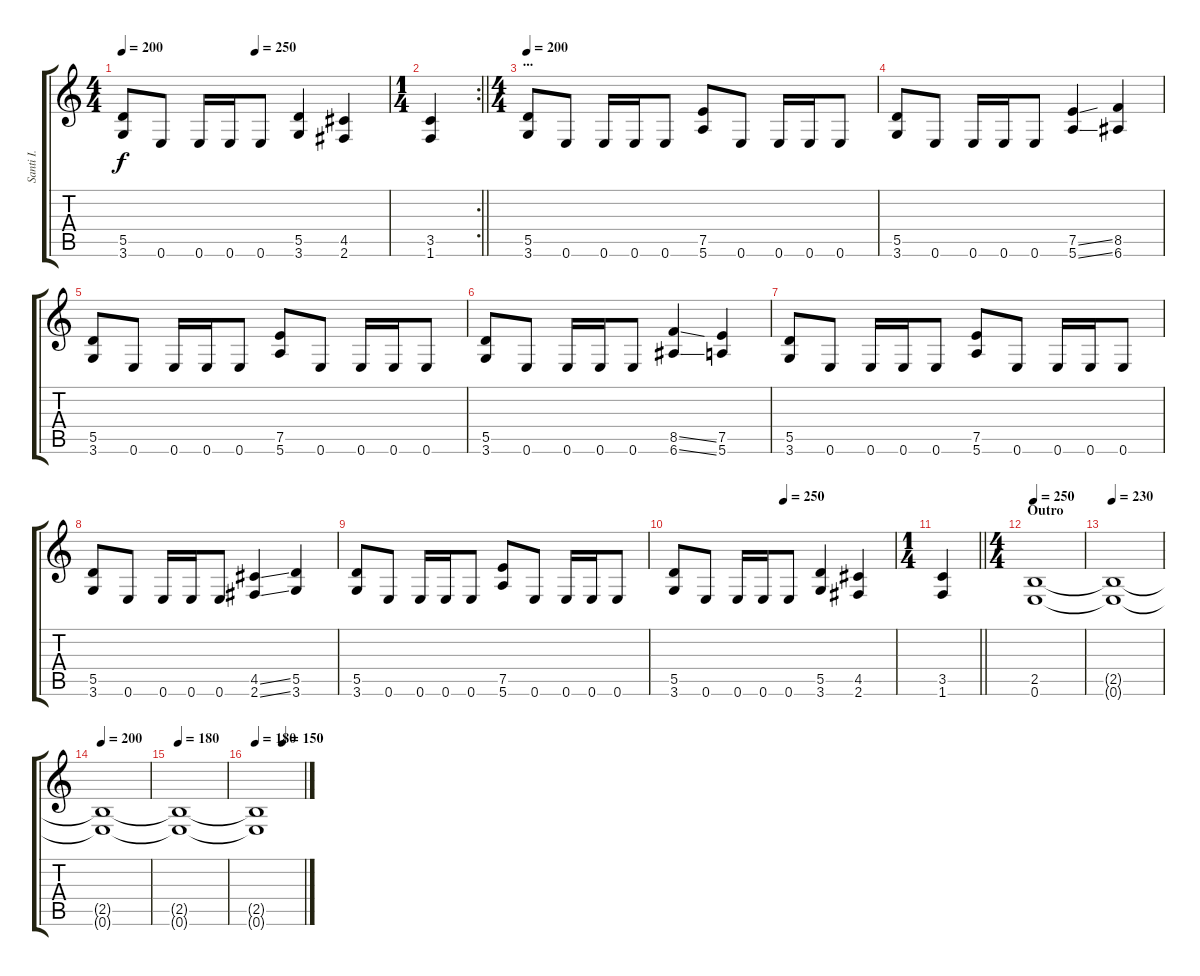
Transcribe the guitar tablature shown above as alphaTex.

\track ("Santi I." "Santi I.") {instrument electricbassfinger}
\staff {score tabs}
\tuning (E4 B3 G3 D3 A2 E2) {hide}
\ts (4 4)
\tempo 200
\tempo (250 0.5)
\clef g2
\ks c
(5.5 3.6).8{dy f} 0.6.8 0.6.16 0.6.16 0.6.8 (5.5 3.6).4 (4.5 2.6).4 |
\rc 2
\ts (1 4)
\barLineRight lightlight
(3.5 1.6).4 |
\ts (4 4)
\section ("" "...")
\tempo 200
(5.5 3.6).8 0.6.8 0.6.16 0.6.16 0.6.8 (7.5 5.6).8 0.6.8 0.6.16 0.6.16 0.6.8 |
(5.5 3.6).8 0.6.8 0.6.16 0.6.16 0.6.8 (7.5{ss} 5.6{ss}).4 (8.5 6.6).4 |
(5.5 3.6).8 0.6.8 0.6.16 0.6.16 0.6.8 (7.5 5.6).8 0.6.8 0.6.16 0.6.16 0.6.8 |
(5.5 3.6).8 0.6.8 0.6.16 0.6.16 0.6.8 (8.5{ss} 6.6{ss}).4 (7.5 5.6).4 |
(5.5 3.6).8 0.6.8 0.6.16 0.6.16 0.6.8 (7.5 5.6).8 0.6.8 0.6.16 0.6.16 0.6.8 |
(5.5 3.6).8 0.6.8 0.6.16 0.6.16 0.6.8 (4.5{ss} 2.6{ss}).4 (5.5 3.6).4 |
(5.5 3.6).8 0.6.8 0.6.16 0.6.16 0.6.8 (7.5 5.6).8 0.6.8 0.6.16 0.6.16 0.6.8 |
\tempo (250 0.5)
(5.5 3.6).8 0.6.8 0.6.16 0.6.16 0.6.8 (5.5 3.6).4 (4.5 2.6).4 |
\ts (1 4)
\barLineRight lightlight
(3.5 1.6).4 |
\ts (4 4)
\section ("" "Outro")
\tempo 250
(2.5 0.6).1 |
\tempo 230
(2.5{t} 0.6{t}).1 |
\tempo 200
(2.5{t} 0.6{t}).1 |
\tempo 180
(2.5{t} 0.6{t}).1 |
\tempo 180
\tempo (150 0.5625)
(2.5{t} 0.6{t}).1
